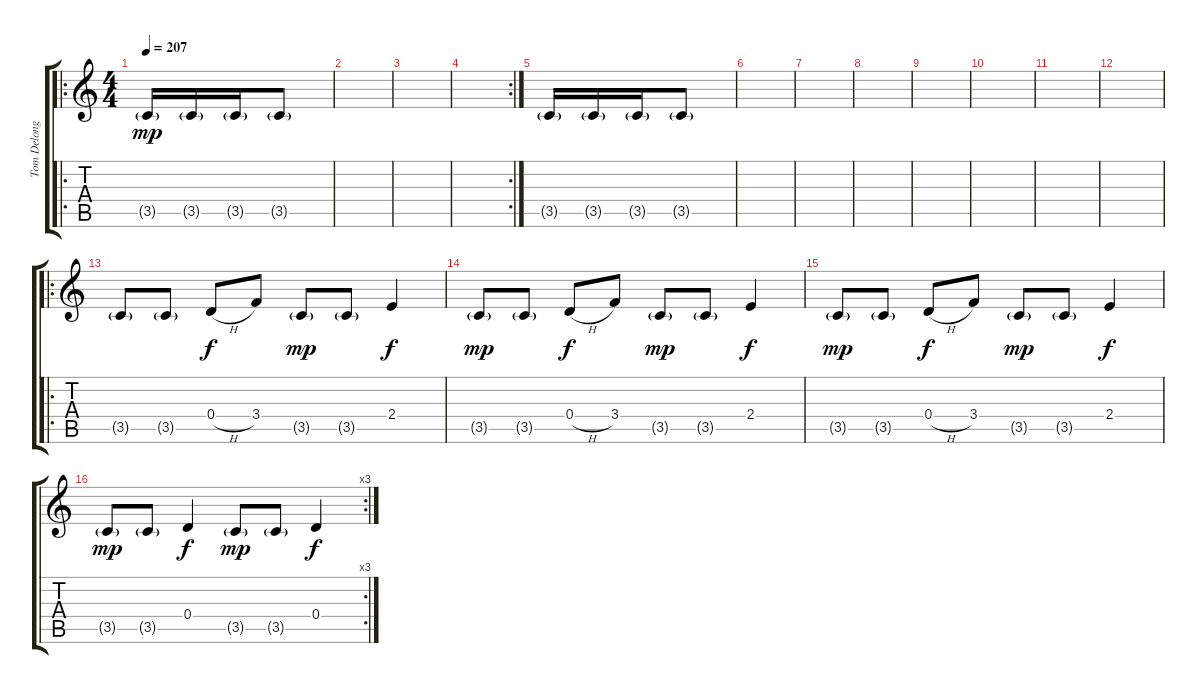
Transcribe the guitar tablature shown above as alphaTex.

\track ("Tom Delong (Distortion 1)" "Tom Delong") {instrument distortionguitar}
\staff {score tabs}
\tuning (E4 B3 G3 D3 A2 E2) {hide}
\ro
\ts (4 4)
\tempo 207
\clef g2
\ks c
3.5{g}.16{dy mp instrument distortionguitar} 3.5{g}.16 3.5{g}.16 3.5{g}.8 |
|
|
\rc 2
|
3.5{g}.16 3.5{g}.16 3.5{g}.16 3.5{g}.8 |
|
|
|
|
|
|
|
\ro
3.5{g}.8 3.5{g}.8 0.4{h}.8{dy f} 3.4.8 3.5{g}.8{dy mp} 3.5{g}.8 2.4.4{dy f} |
3.5{g}.8{dy mp} 3.5{g}.8 0.4{h}.8{dy f} 3.4.8 3.5{g}.8{dy mp} 3.5{g}.8 2.4.4{dy f} |
3.5{g}.8{dy mp} 3.5{g}.8 0.4{h}.8{dy f} 3.4.8 3.5{g}.8{dy mp} 3.5{g}.8 2.4.4{dy f} |
\rc 3
3.5{g}.8{dy mp} 3.5{g}.8 0.4.4{dy f} 3.5{g}.8{dy mp} 3.5{g}.8 0.4.4{dy f}
